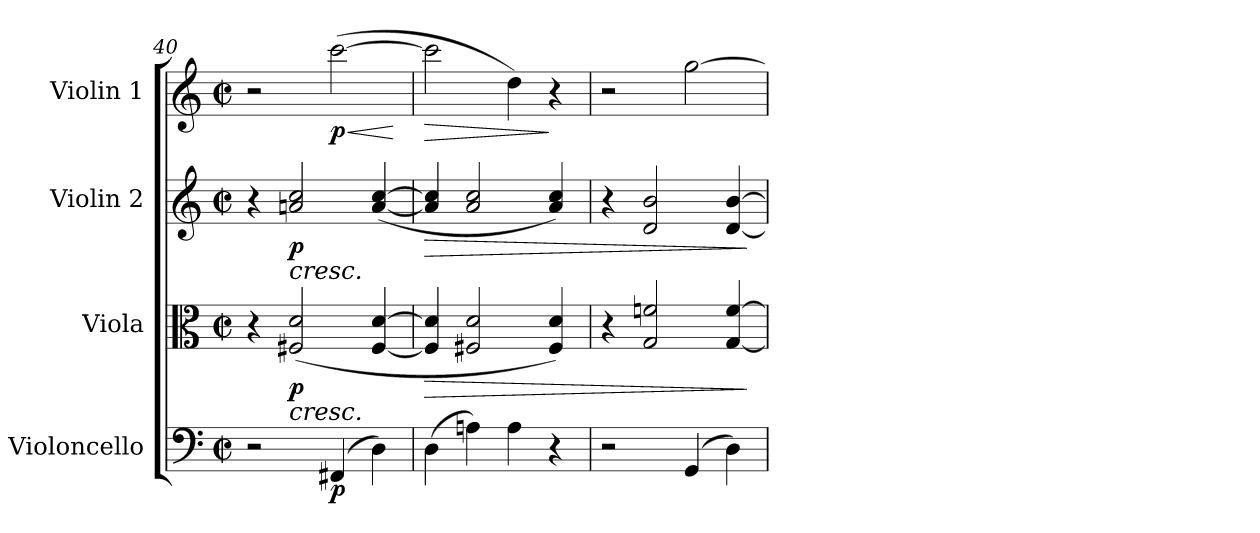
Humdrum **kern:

**kern	**dynam	**kern	**dynam	**kern	**dynam	**kern	**dynam
*part4	*part4	*part3	*part3	*part2	*part2	*part1	*part1
*staff4	*staff4	*staff3	*staff3	*staff2	*staff2	*staff1	*staff1
*I"Violoncello	*	*I"Viola	*	*I"Violin 2	*	*I"Violin 1	*
*I'Vc	*	*I'Vla	*	*I'Vln	*	*I'Vln	*
*clefF4	*	*clefC3	*	*clefG2	*	*clefG2	*
*k[]	*	*k[]	*	*k[]	*	*k[]	*
*M2/2	*	*M2/2	*	*M2/2	*	*M2/2	*
*met(c|)	*	*met(c|)	*	*met(c|)	*	*met(c|)	*
=40	=40	=40	=40	=40	=40	=40	=40
2r	.	4r	.	4r	.	2r	.
!	!	!	!LO:HP:b	!	!LO:HP:b	!	!
!	!	!	!LO:DY:n=1:b	!	!LO:DY:n=1:b	!	!
.	.	(2F#X/ 2d/	< p	2an/ 2cc/	< p	.	.
!	!LO:DY:b	!	!	!	!	!	!LO:HP:b
!	!	!	!	!	!	!	!LO:DY:n=1:b
(4FF#X/	p	.	.	.	.	([2ccc\	< p
4D\)	.	[4F#/ [4d/	.	([4a/ [4cc/	.	.	.
.	.	.	.	.	.	.	[
=41	=41	=41	=41	=41	=41	=41	=41
!	!	!	!LO:HP:b	!	!LO:HP:b	!	!LO:HP:b
(4D\	.	4F#/] 4d/]	>	4a/] 4cc/]	>	2ccc\]	>
4An\)	.	2F#X/ 2d/	.	2a/ 2cc/	.	.	.
4A\	.	.	.	.	.	4dd\)	.
4r	.	4F#/ 4d/)	.	4a/ 4cc/)	.	4r	]
.	.	.	[	.	[	.	.
=42	=42	=42	=42	=42	=42	=42	=42
2r	.	4r	.	4r	.	2r	.
.	.	2G/ 2fn/	.	2d/ 2b/	.	.	.
(4GG/	.	.	.	.	.	[2gg\	.
4D\)	.	[4G/ [4f/	.	[4d/ [4b/	.	.	.
.	.	.	]	.	]	.	.
=	=	=	=	=	=	=	=
*-	*-	*-	*-	*-	*-	*-	*-
